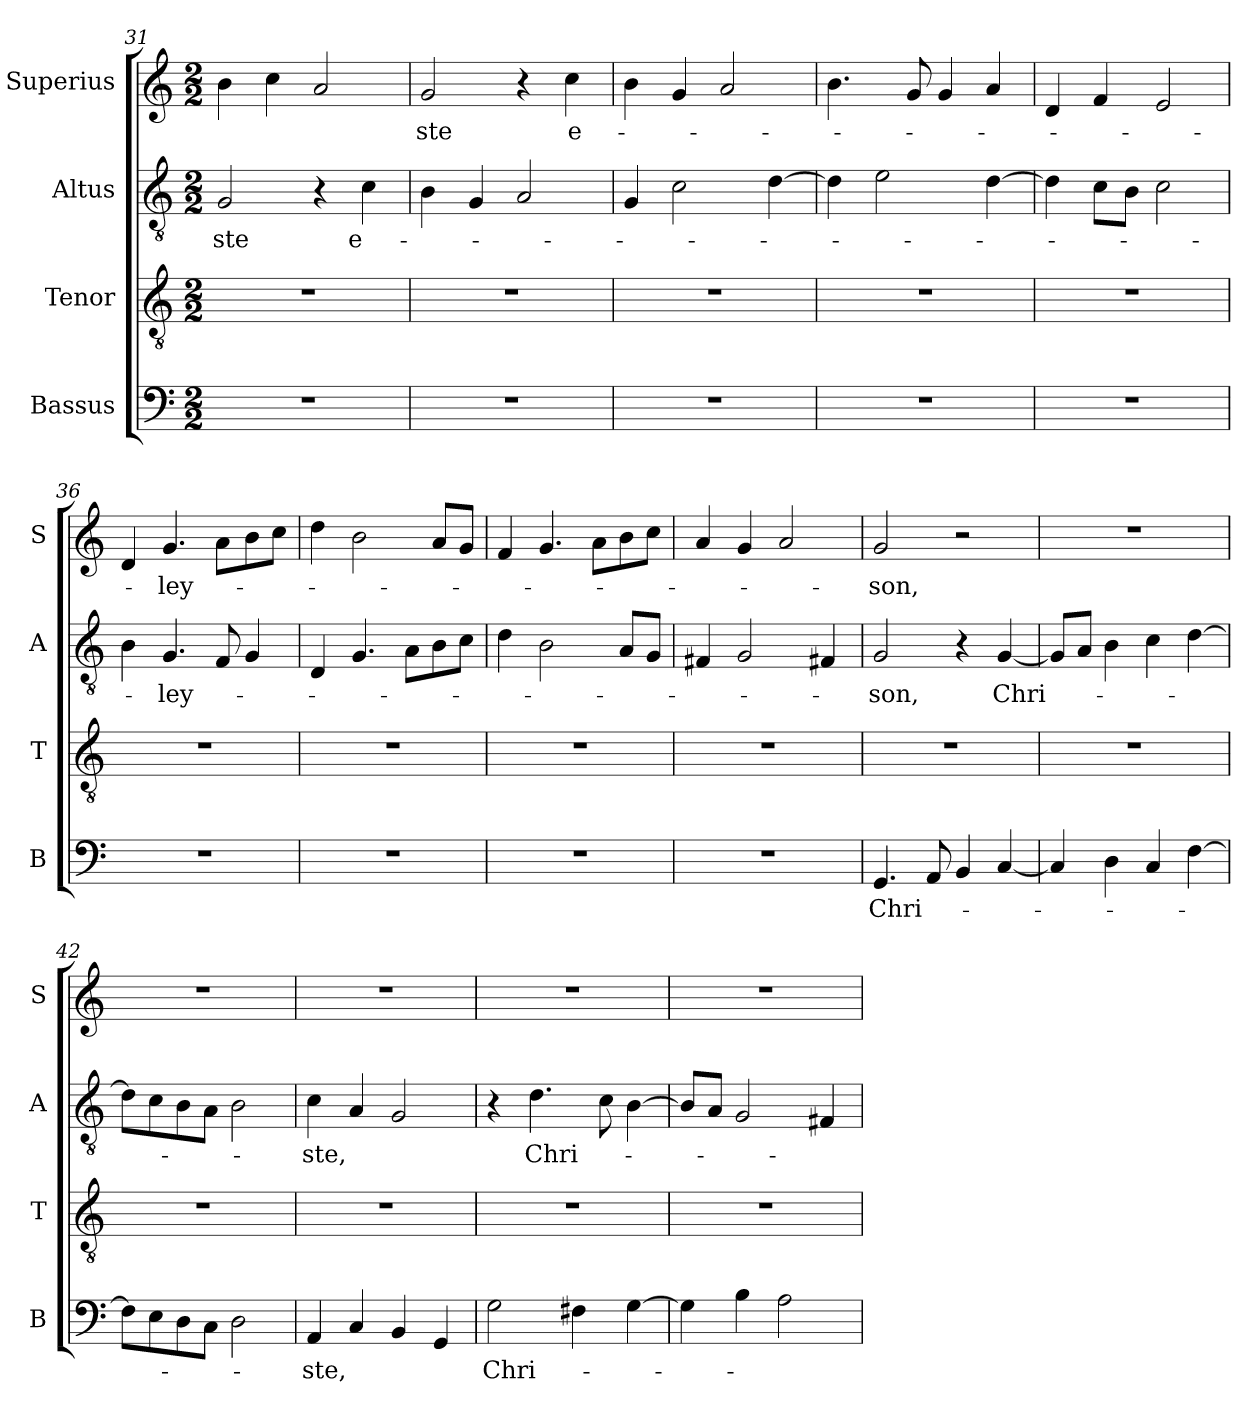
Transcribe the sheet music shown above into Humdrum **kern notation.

**kern	**text	**kern	**kern	**text	**kern	**text
*part4	*part4	*part3	*part2	*part2	*part1	*part1
*staff4	*staff4	*staff3	*staff2	*staff2	*staff1	*staff1
*I"Bassus	*	*I"Tenor	*I"Altus	*	*I"Superius	*
*I'B	*	*I'T	*I'A	*	*I'S	*
*clefF4	*	*clefGv2	*clefGv2	*	*clefG2	*
*k[]	*	*k[]	*k[]	*	*k[]	*
*M2/2	*	*M2/2	*M2/2	*	*M2/2	*
=31	=31	=31	=31	=31	=31	=31
!	!	!	!	!LO:LY:i	!	!
1r	.	1r	2G	-ste	4b	.
.	.	.	.	.	4cc	.
.	.	.	4r	.	2a	.
!	!	!	!	!LO:LY:i	!	!
.	.	.	4c	e-	.	.
=32	=32	=32	=32	=32	=32	=32
!	!	!	!	!	!	!LO:LY:i
1r	.	1r	4B	.	2g	-ste
.	.	.	4G	.	.	.
.	.	.	2A	.	4r	.
!	!	!	!	!	!	!LO:LY:i
.	.	.	.	.	4cc	e-
=33	=33	=33	=33	=33	=33	=33
1r	.	1r	4G	.	4b	.
.	.	.	2c	.	4g	.
.	.	.	.	.	2a	.
.	.	.	[4d	.	.	.
=34	=34	=34	=34	=34	=34	=34
1r	.	1r	4d]	.	4.b	.
.	.	.	2e	.	.	.
.	.	.	.	.	8g	.
.	.	.	.	.	4g	.
.	.	.	[4d	.	4a	.
=35	=35	=35	=35	=35	=35	=35
1r	.	1r	4d]	.	4d	.
.	.	.	8cL	.	4f	.
.	.	.	8BJ	.	.	.
.	.	.	2c	.	2e	.
=36	=36	=36	=36	=36	=36	=36
1r	.	1r	4B	.	4d	.
!	!	!	!	!LO:LY:i	!	!LO:LY:i
.	.	.	4.G	-ley-	4.g	-ley-
.	.	.	8F	.	8aL	.
.	.	.	4G	.	8b	.
.	.	.	.	.	8ccJ	.
=37	=37	=37	=37	=37	=37	=37
1r	.	1r	4D	.	4dd	.
.	.	.	4.G	.	2b	.
.	.	.	8AL	.	.	.
.	.	.	8B	.	8aL	.
.	.	.	8cJ	.	8gJ	.
=38	=38	=38	=38	=38	=38	=38
1r	.	1r	4d	.	4f	.
.	.	.	2B	.	4.g	.
.	.	.	.	.	8aL	.
.	.	.	8AL	.	8b	.
.	.	.	8GJ	.	8ccJ	.
=39	=39	=39	=39	=39	=39	=39
1r	.	1r	4F#X	.	4a	.
.	.	.	2G	.	4g	.
.	.	.	.	.	2a	.
.	.	.	4F#X	.	.	.
=40	=40	=40	=40	=40	=40	=40
!	!	!	!	!LO:LY:i	!	!LO:LY:i
4.GG	Chri-	1r	2G	-son,	2g	-son,
8AA	.	.	.	.	.	.
4BB	.	.	4r	.	2r	.
!	!	!	!	!LO:LY:i	!	!
[4C	.	.	[4G	Chri-	.	.
=41	=41	=41	=41	=41	=41	=41
4C]	.	1r	8GL]	.	1r	.
.	.	.	8AJ	.	.	.
4D	.	.	4B	.	.	.
4C	.	.	4c	.	.	.
[4F	.	.	[4d	.	.	.
=42	=42	=42	=42	=42	=42	=42
8FL]	.	1r	8dL]	.	1r	.
8E	.	.	8c	.	.	.
8D	.	.	8B	.	.	.
8CJ	.	.	8AJ	.	.	.
2D	.	.	2B	.	.	.
=43	=43	=43	=43	=43	=43	=43
!	!	!	!	!LO:LY:i	!	!
4AA	-ste,	1r	4c	-ste,	1r	.
4C	.	.	4A	.	.	.
4BB	.	.	2G	.	.	.
4GG	.	.	.	.	.	.
=44	=44	=44	=44	=44	=44	=44
!	!LO:LY:i	!	!	!	!	!
2G	Chri-	1r	4r	.	1r	.
!	!	!	!	!LO:LY:i	!	!
.	.	.	4.d	Chri-	.	.
4F#i	.	.	.	.	.	.
.	.	.	8c	.	.	.
[4G	.	.	[4B	.	.	.
=45	=45	=45	=45	=45	=45	=45
4G]	.	1r	8BL]	.	1r	.
.	.	.	8AJ	.	.	.
4B	.	.	2G	.	.	.
2A	.	.	.	.	.	.
.	.	.	4F#X	.	.	.
=	=	=	=	=	=	=
*-	*-	*-	*-	*-	*-	*-
